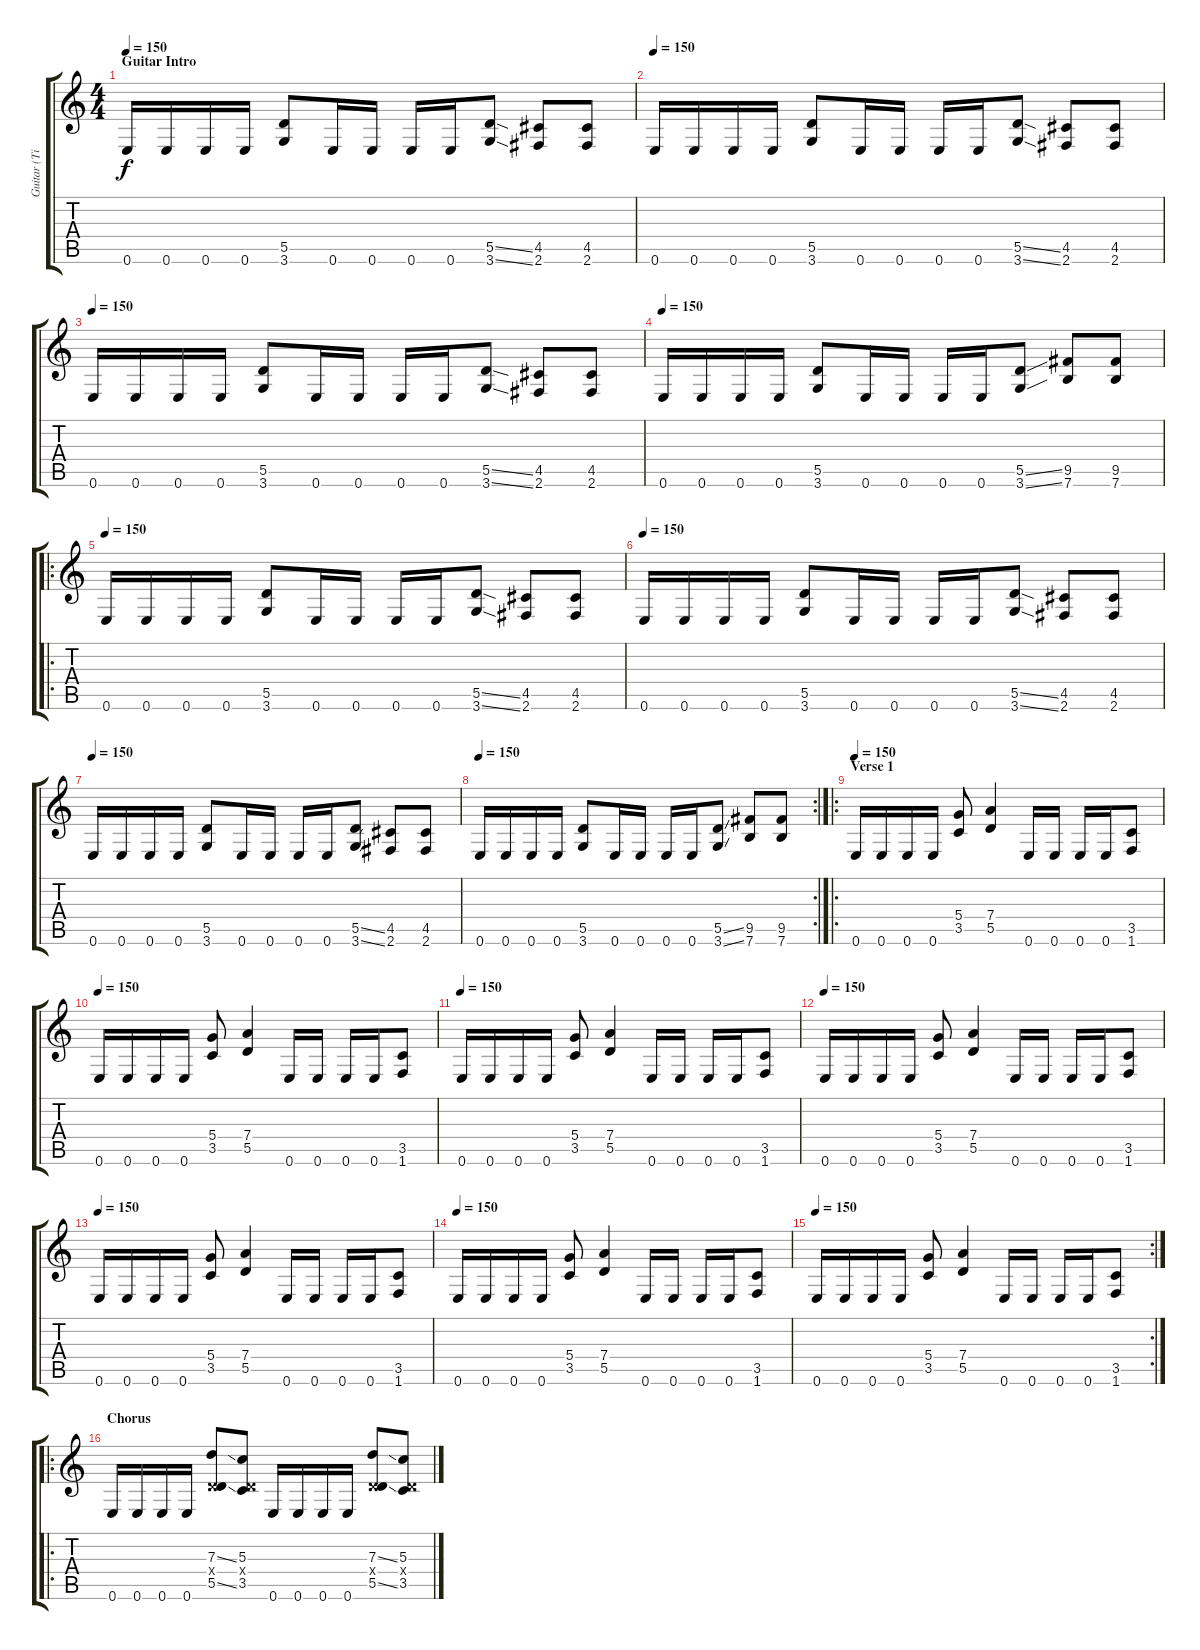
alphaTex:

\track ("Guitar (Tim)" "Guitar (Ti") {instrument distortionguitar}
\staff {score tabs}
\tuning (E4 B3 G3 D3 A2 E2) {hide}
\ts (4 4)
\section ("" "Guitar Intro")
\tempo 150
\clef g2
\ks c
0.6.16{dy f} 0.6.16 0.6.16 0.6.16 (5.5 3.6).8 0.6.16 0.6.16 0.6.16 0.6.16 (5.5{ss} 3.6{ss}).8 (4.5 2.6).8 (4.5 2.6).8 |
\tempo 150
0.6.16 0.6.16 0.6.16 0.6.16 (5.5 3.6).8 0.6.16 0.6.16 0.6.16 0.6.16 (5.5{ss} 3.6{ss}).8 (4.5 2.6).8 (4.5 2.6).8 |
\tempo 150
0.6.16 0.6.16 0.6.16 0.6.16 (5.5 3.6).8 0.6.16 0.6.16 0.6.16 0.6.16 (5.5{ss} 3.6{ss}).8 (4.5 2.6).8 (4.5 2.6).8 |
\tempo 150
0.6.16 0.6.16 0.6.16 0.6.16 (5.5 3.6).8 0.6.16 0.6.16 0.6.16 0.6.16 (5.5{ss} 3.6{ss}).8 (9.5 7.6).8 (9.5 7.6).8 |
\ro
\tempo 150
0.6.16 0.6.16 0.6.16 0.6.16 (5.5 3.6).8 0.6.16 0.6.16 0.6.16 0.6.16 (5.5{ss} 3.6{ss}).8 (4.5 2.6).8 (4.5 2.6).8 |
\tempo 150
0.6.16 0.6.16 0.6.16 0.6.16 (5.5 3.6).8 0.6.16 0.6.16 0.6.16 0.6.16 (5.5{ss} 3.6{ss}).8 (4.5 2.6).8 (4.5 2.6).8 |
\tempo 150
0.6.16 0.6.16 0.6.16 0.6.16 (5.5 3.6).8 0.6.16 0.6.16 0.6.16 0.6.16 (5.5{ss} 3.6{ss}).8 (4.5 2.6).8 (4.5 2.6).8 |
\rc 2
\tempo 150
0.6.16 0.6.16 0.6.16 0.6.16 (5.5 3.6).8 0.6.16 0.6.16 0.6.16 0.6.16 (5.5{ss} 3.6{ss}).8 (9.5 7.6).8 (9.5 7.6).8 |
\ro
\section ("" "Verse 1")
\tempo 150
0.6.16 0.6.16 0.6.16 0.6.16 (5.4 3.5).8 (7.4 5.5).4 0.6.16 0.6.16 0.6.16 0.6.16 (3.5 1.6).8 |
\tempo 150
0.6.16 0.6.16 0.6.16 0.6.16 (5.4 3.5).8 (7.4 5.5).4 0.6.16 0.6.16 0.6.16 0.6.16 (3.5 1.6).8 |
\tempo 150
0.6.16 0.6.16 0.6.16 0.6.16 (5.4 3.5).8 (7.4 5.5).4 0.6.16 0.6.16 0.6.16 0.6.16 (3.5 1.6).8 |
\tempo 150
0.6.16 0.6.16 0.6.16 0.6.16 (5.4 3.5).8 (7.4 5.5).4 0.6.16 0.6.16 0.6.16 0.6.16 (3.5 1.6).8 |
\tempo 150
0.6.16 0.6.16 0.6.16 0.6.16 (5.4 3.5).8 (7.4 5.5).4 0.6.16 0.6.16 0.6.16 0.6.16 (3.5 1.6).8 |
\tempo 150
0.6.16 0.6.16 0.6.16 0.6.16 (5.4 3.5).8 (7.4 5.5).4 0.6.16 0.6.16 0.6.16 0.6.16 (3.5 1.6).8 |
\rc 2
\tempo 150
0.6.16 0.6.16 0.6.16 0.6.16 (5.4 3.5).8 (7.4 5.5).4 0.6.16 0.6.16 0.6.16 0.6.16 (3.5 1.6).8 |
\ro
\section ("" "Chorus")
0.6.16 0.6.16 0.6.16 0.6.16 (7.3{ss} 0.4{x} 5.5{ss}).8 (5.3 0.4{x} 3.5).8 0.6.16 0.6.16 0.6.16 0.6.16 (7.3{ss} 0.4{x} 5.5{ss}).8 (5.3 0.4{x} 3.5).8
